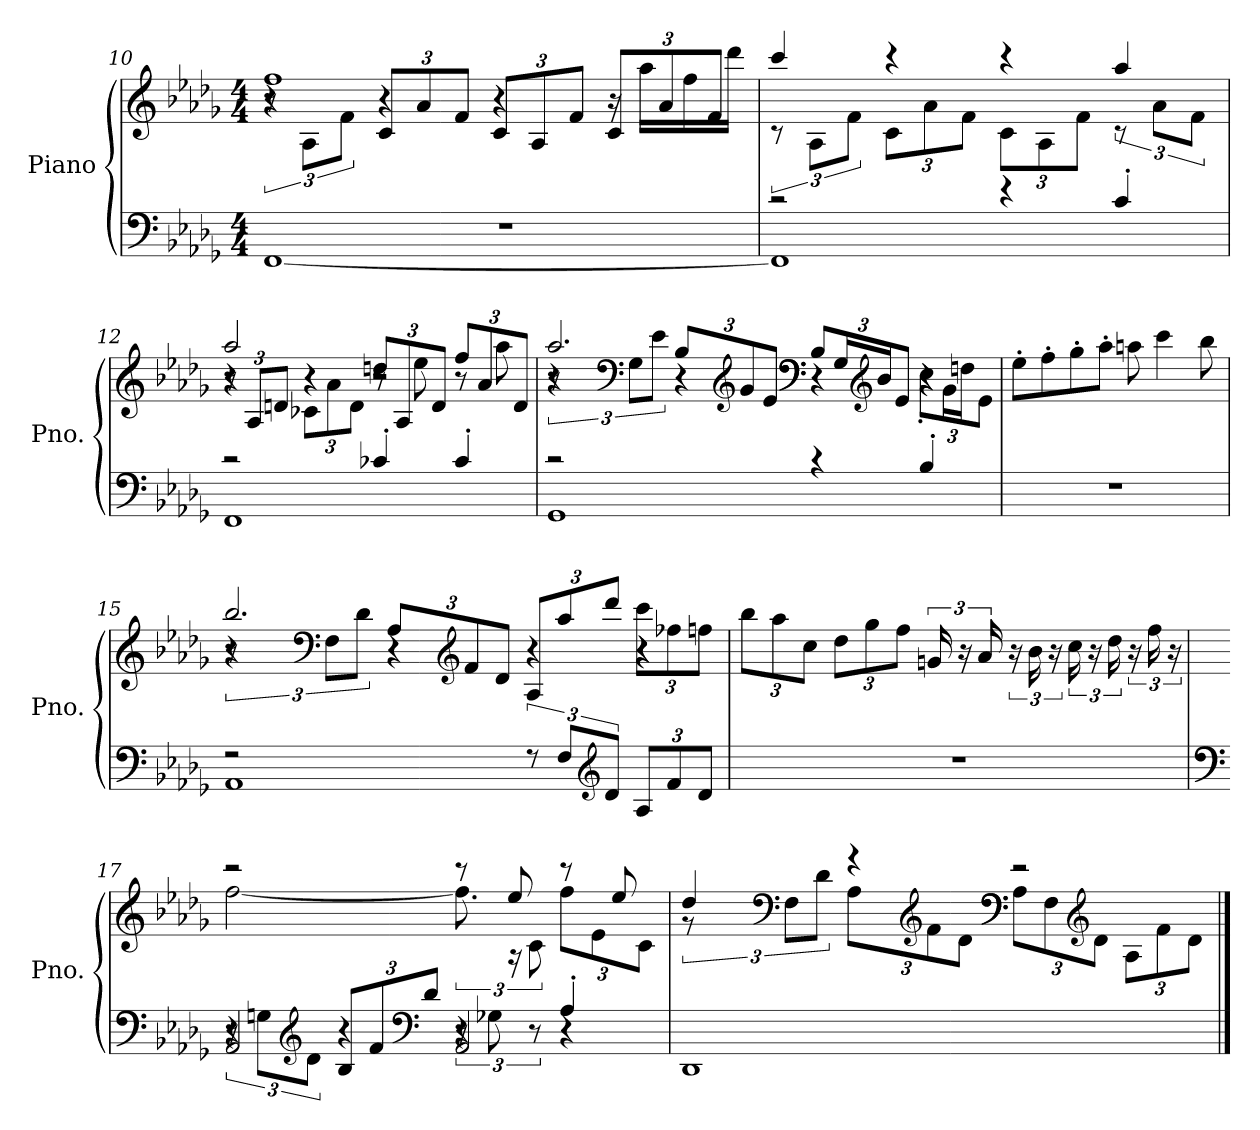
**kern	**kern
*part1	*part1
*staff2	*staff1
*I"Piano	*
*I'Pno.	*
!!LO:LB:g=z
*clefF4	*clefG2
*k[b-e-a-d-g-]	*k[b-e-a-d-g-]
*M4/4	*M4/4
=10	=10
*^	*^
*	*	*	*^
1r	[1FF	1ff	12r	4r
.	.	.	12A-\L	.
.	.	.	12f\J	.
*	*	*	*	*Xbrackettup
.	.	.	4r	12c/L
.	.	.	.	12a-/
.	.	.	.	12f/J
.	.	.	4r	12c/L
.	.	.	.	12A-/
.	.	.	.	12f/J
.	.	.	16r	12c/L
.	.	.	16aa-\LL	.
.	.	.	.	12a-/
.	.	.	16ff\	.
.	.	.	.	12f/J
.	.	.	16ddd-\JJ	.
*	*	*	*v	*v
=11	=11	=11	=11
*	*	*	*brackettup
2r	1FF]	4ccc/	12r
.	.	.	12A-\L
.	.	.	12f\J
*	*	*	*Xbrackettup
.	.	4r	12c\L
.	.	.	12a-\
.	.	.	12f\J
4r	.	4r	12c\L
.	.	.	12A-\
.	.	.	12f\J
*	*	*	*brackettup
4c'/	.	4aa-/	12r
.	.	.	12a-\L
.	.	.	12f\J
!!LO:PB:g=z
=12	=12	=12	=12
*	*	*	*^
2r	1FF	2aa-/	4r	12r
.	.	.	.	12A-/L
.	.	.	.	12dn/J
*	*	*	*Xbrackettup	*
.	.	.	12c-X\L	4r
.	.	.	12a-\	.
.	.	.	12d\J	.
4c-X'/	.	2r	8r	12ddn/L
.	.	.	.	12A-/
.	.	.	8ee-\	.
.	.	.	.	12d/J
4c-'/	.	.	8r	12ff/L
.	.	.	.	12a-/
.	.	.	8aa-\	.
.	.	.	.	12d/J
=13	=13	=13	=13	=13
*	*	*	*brackettup	*
2r	1GG-	2.aa-/	12r	4r
*	*	*clefF4	*	*
.	.	.	12G-\L	.
.	.	.	12e-\J	.
*	*	*	*	*Xbrackettup
.	.	.	4r	12B-/L
*	*	*clefG2	*	*
.	.	.	.	12g-/
.	.	.	.	12e-/J
*	*	*clefF4	*	*
4r	.	.	4r	12B-/L
.	.	.	.	24G-/L
*	*	*clefG2	*	*
.	.	.	.	24b-/J
.	.	.	.	12e-/J
4B-'/	.	4r	12cc'\L	4r
.	.	.	24g-\L	.
.	.	.	24ddn\J	.
.	.	.	12e-\J	.
*v	*v	*	*	*
*	*v	*v	*v
!!LO:LB:g=z
=14	=14
1r	8ee-'\L
.	8ff'\
.	8gg-'\
.	8aa-'\J
.	8aan\
.	4ccc\
.	8bb-\
=15	=15
*^	*^
*	*	*	*brackettup
*	*	*	*^
2r	1AA-	2.bb-/	12r	4r
*	*	*clefF4	*	*
.	.	.	12F\L	.
.	.	.	12d-\J	.
*	*	*	*	*Xbrackettup
.	.	.	4r	12A-/L
*	*	*clefG2	*	*
.	.	.	.	12f/
.	.	.	.	12d-/J
12r	.	.	4r	12A-/L
12F/L	.	.	.	12aa-/
*clefG2	*	*	*	*
12d-/J	.	.	.	12ddd-/J
*Xbrackettup	*	*	*	*
12A-/L	.	4r	12ccc\L	4r
12f/	.	.	12ff-X\	.
12d-/J	.	.	12ffn\J	.
*v	*v	*	*	*
*	*v	*v	*v
!!LO:LB:g=z
=16	=16
1r	12bb-\L
.	12aa-\
.	12cc\J
.	12dd-\L
.	12gg-\
.	12ff\J
*	*brackettup
.	24gn/
.	24r
.	24a-/
.	24r
.	24b-\
.	24r
.	24cc\
.	24r
.	24dd-\
.	24r
.	24ff\
.	24r
=17	=17
*clefF4	*
*^	*
*	*brackettup	*
*	*^	*^
4r	12r	2AA-/	2r	[2ff\
.	12Gn\L	.	.	.
*clefG2	*	*	*	*
.	12d-\J	.	.	.
*Xbrackettup	*	*	*	*
12B-/L	4r	.	.	.
12f/	.	.	.	.
*clefF4	*	*	*	*
12d-/J	.	.	.	.
*	*brackettup	*	*	*
4r	12r	2AA-/	8r	12.ff\]
.	12G-X\	.	.	.
.	.	.	8ee-/	24r
.	12r	.	.	12c\
*	*	*	*	*Xbrackettup
4A-'/	4r	.	8r	12ff\L
.	.	.	.	12e-\
.	.	.	8ee-/	.
.	.	.	.	12c\J
*v	*v	*v	*	*
!!LO:LB:g=z	!!
=18	=18	=18
*	*	*brackettup
1DD-	4dd-/	12r
*	*clefF4	*
.	.	12F\L
.	.	12d-\J
*	*	*Xbrackettup
.	4r	12A-\L
*	*clefG2	*
.	.	12f\
.	.	12d-\J
*	*clefF4	*
.	2r	12A-\L
.	.	12F\
*	*clefG2	*
.	.	12d-\J
.	.	12A-\L
.	.	12f\
.	.	12d-\J
*	*v	*v
==	==
*-	*-
